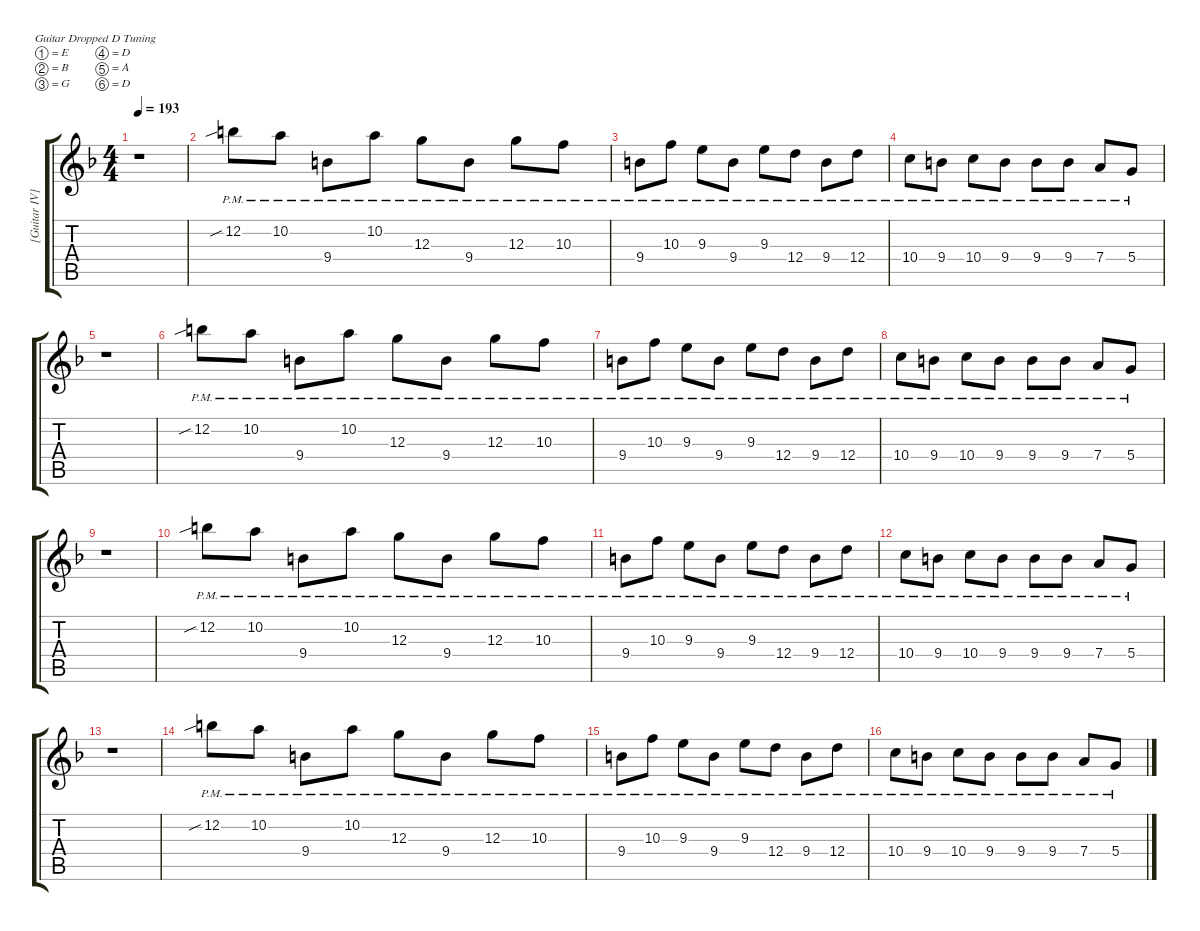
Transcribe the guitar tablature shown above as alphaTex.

\hideDynamics
\bracketExtendMode groupsimilarinstruments
\firstSystemTrackNameMode fullname
\otherSystemsTrackNameMode fullname
\otherSystemsTrackNameOrientation horizontal
\track ("[Guitar IV]" "E-Gt") {instrument distortionguitar}
\staff {score tabs}
\tuning (E4 B3 G3 D3 A2 D2)
\ts (4 4)
\tempo 193
\clef g2
\scale
0.25
\ks f
r.1{dy f} |
\scale
0.25 12.2{sib pm}.8 10.2{pm}.8 9.4{pm}.8 10.2{pm}.8 12.3{pm}.8 9.4{pm}.8 12.3{pm}.8 10.3{pm}.8 |
\scale
0.25 9.4{pm}.8 10.3{pm}.8 9.3{pm}.8 9.4{pm}.8 9.3{pm}.8 12.4{pm}.8 9.4{pm}.8 12.4{pm}.8 |
\scale
0.25 10.4{pm}.8 9.4{pm}.8 10.4{pm}.8 9.4{pm}.8 9.4{pm}.8 9.4{pm}.8 7.4{pm}.8 5.4{pm}.8 |
\scale
0.25 r.1 |
\scale
0.25 12.2{sib pm}.8 10.2{pm}.8 9.4{pm}.8 10.2{pm}.8 12.3{pm}.8 9.4{pm}.8 12.3{pm}.8 10.3{pm}.8 |
\scale
0.25 9.4{pm}.8 10.3{pm}.8 9.3{pm}.8 9.4{pm}.8 9.3{pm}.8 12.4{pm}.8 9.4{pm}.8 12.4{pm}.8 |
\scale
0.25 10.4{pm}.8 9.4{pm}.8 10.4{pm}.8 9.4{pm}.8 9.4{pm}.8 9.4{pm}.8 7.4{pm}.8 5.4{pm}.8 |
\scale
0.25 r.1 |
\scale
0.25 12.2{sib pm}.8 10.2{pm}.8 9.4{pm}.8 10.2{pm}.8 12.3{pm}.8 9.4{pm}.8 12.3{pm}.8 10.3{pm}.8 |
\scale
0.25 9.4{pm}.8 10.3{pm}.8 9.3{pm}.8 9.4{pm}.8 9.3{pm}.8 12.4{pm}.8 9.4{pm}.8 12.4{pm}.8 |
\scale
0.25 10.4{pm}.8 9.4{pm}.8 10.4{pm}.8 9.4{pm}.8 9.4{pm}.8 9.4{pm}.8 7.4{pm}.8 5.4{pm}.8 |
\scale
0.25 r.1 |
\scale
0.25 12.2{sib pm}.8 10.2{pm}.8 9.4{pm}.8 10.2{pm}.8 12.3{pm}.8 9.4{pm}.8 12.3{pm}.8 10.3{pm}.8 |
\scale
0.25 9.4{pm}.8 10.3{pm}.8 9.3{pm}.8 9.4{pm}.8 9.3{pm}.8 12.4{pm}.8 9.4{pm}.8 12.4{pm}.8 |
\scale
0.25 10.4{pm}.8 9.4{pm}.8 10.4{pm}.8 9.4{pm}.8 9.4{pm}.8 9.4{pm}.8 7.4{pm}.8 5.4{pm}.8
